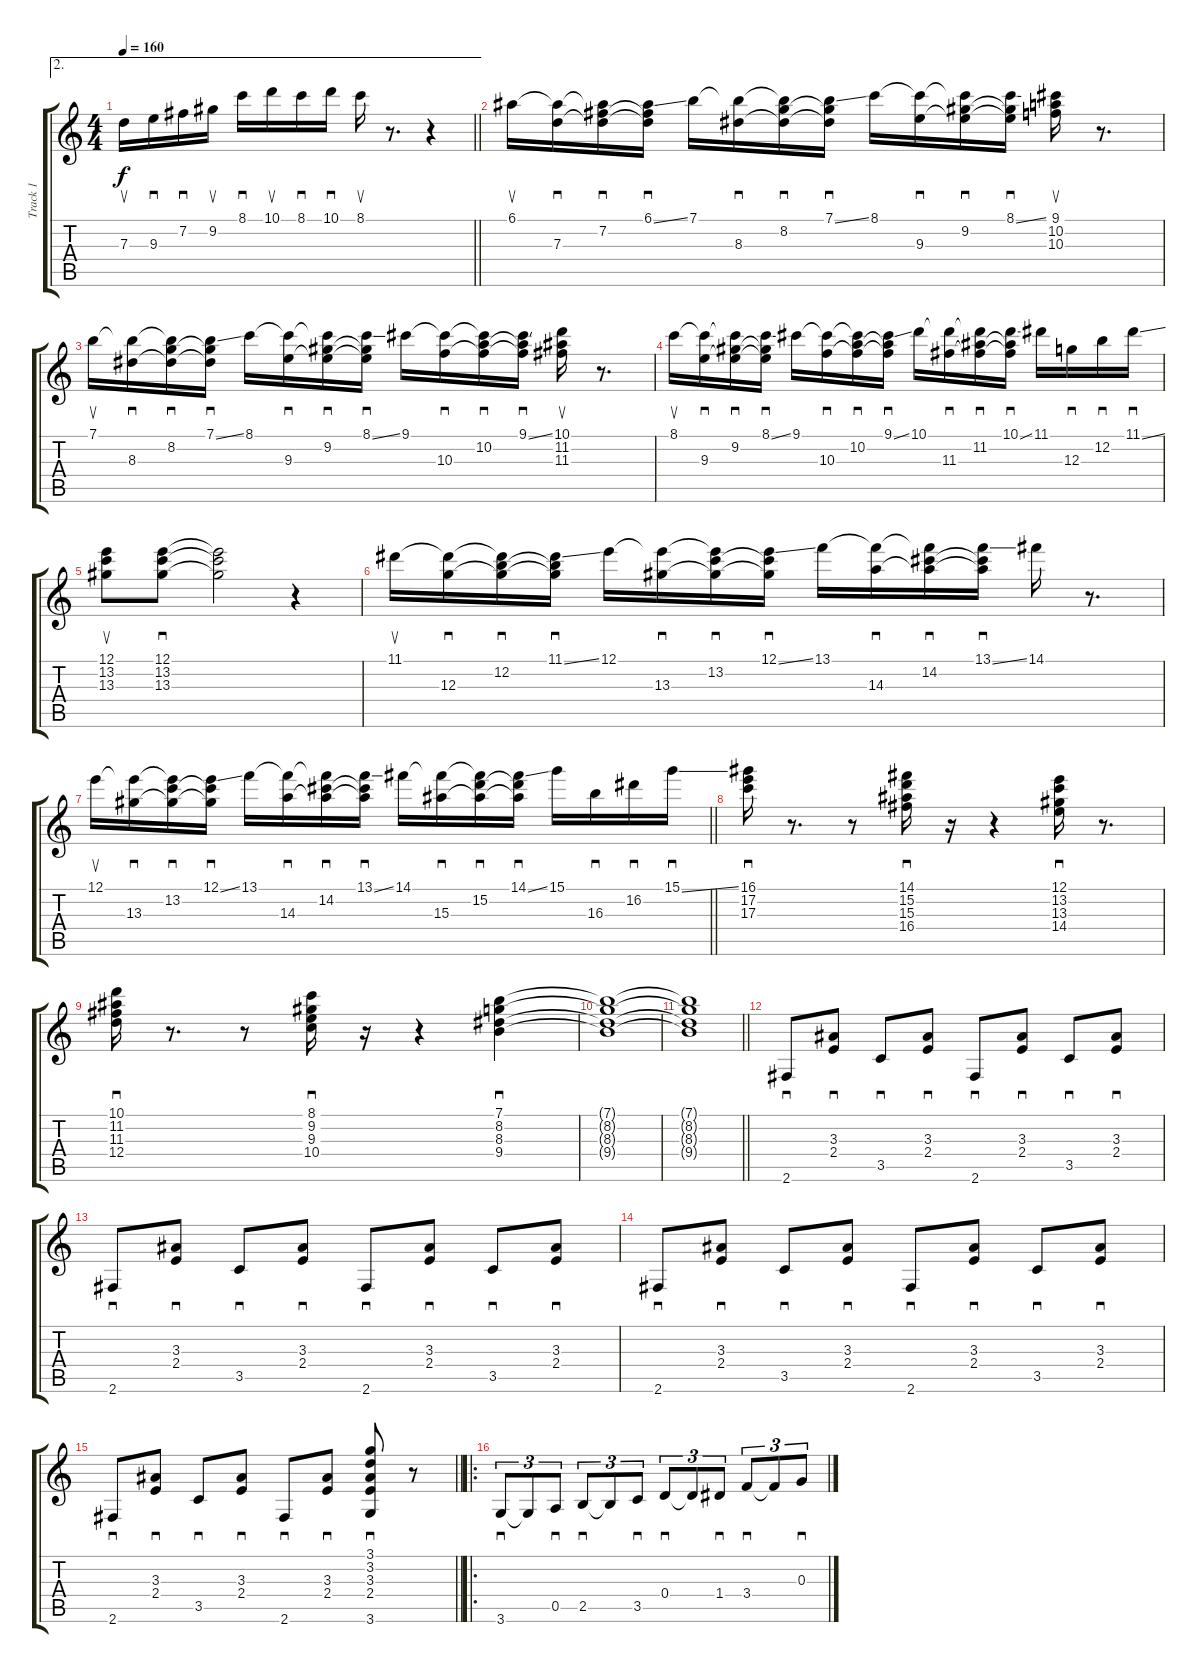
\track ("Track 1" "Track 1") {instrument acousticguitarnylon}
\staff {score tabs}
\tuning (E4 B3 G3 D3 A2 E2) {hide}
\ae 2
\ts (4 4)
\tempo 160
\clef g2
\barLineRight lightlight
\ks c
7.3.16{su dy f} 9.3.16{sd} 7.2.16{sd} 9.2.16{su} 8.1.16{sd} 10.1.16{su} 8.1.16{sd} 10.1.16{sd} 8.1.16{su} r.8{d} r.4 |
6.1.16{su} (6.1{t} 7.3).16{sd} (6.1{t} 7.2 7.3{t}).16{sd} (6.1{ss} 7.2{t} 7.3{t}).16{sd} 7.1.16 (7.1{t} 8.3).16{sd} (7.1{t} 8.2 8.3{t}).16{sd} (7.1{ss} 8.2{t} 8.3{t}).16{sd} 8.1.16 (8.1{t} 9.3).16{sd} (8.1{t} 9.2 9.3{t}).16{sd} (8.1{ss} 9.2{t} 9.3{t}).16{sd} (9.1 10.2 10.3).16{su} r.8{d} |
7.1.16{su} (7.1{t} 8.3).16{sd} (7.1{t} 8.2 8.3{t}).16{sd} (7.1{ss} 8.2{t} 8.3{t}).16{sd} 8.1.16 (8.1{t} 9.3).16{sd} (8.1{t} 9.2 9.3{t}).16{sd} (8.1{ss} 9.2{t} 9.3{t}).16{sd} 9.1.16 (9.1{t} 10.3).16{sd} (9.1{t} 10.2 10.3{t}).16{sd} (9.1{ss} 10.2{t} 10.3{t}).16{sd} (10.1 11.2 11.3).16{su} r.8{d} |
8.1.16{su} (8.1{t} 9.3).16{sd} (8.1{t} 9.2 9.3{t}).16{sd} (8.1{ss} 9.2{t} 9.3{t}).16{sd} 9.1.16 (9.1{t} 10.3).16{sd} (9.1{t} 10.2 10.3{t}).16{sd} (9.1{ss} 10.2{t} 10.3{t}).16{sd} 10.1.16 (10.1{t} 11.3).16{sd} (10.1{t} 11.2 11.3{t}).16{sd} (10.1{ss} 11.2{t} 11.3{t}).16{sd} 11.1.16 12.3.16{sd} 12.2.16{sd} 11.1{ss}.16{sd} |
(12.1 13.2 13.3).8{su} (12.1 13.2 13.3).8{sd} (12.1{t} 13.2{t} 13.3{t}).2 r.4 |
11.1.16{su} (11.1{t} 12.3).16{sd} (11.1{t} 12.2 12.3{t}).16{sd} (11.1{ss} 12.2{t} 12.3{t}).16{sd} 12.1.16 (12.1{t} 13.3).16{sd} (12.1{t} 13.2 13.3{t}).16{sd} (12.1{ss} 13.2{t} 13.3{t}).16{sd} 13.1.16 (13.1{t} 14.3).16{sd} (13.1{t} 14.2 14.3{t}).16{sd} (13.1{ss} 14.2{t} 14.3{t}).16{sd} 14.1.16 r.8{d} |
\barLineRight lightlight
12.1.16{su} (12.1{t} 13.3).16{sd} (12.1{t} 13.2 13.3{t}).16{sd} (12.1{ss} 13.2{t} 13.3{t}).16{sd} 13.1.16 (13.1{t} 14.3).16{sd} (13.1{t} 14.2 14.3{t}).16{sd} (13.1{ss} 14.2{t} 14.3{t}).16{sd} 14.1.16 (14.1{t} 15.3).16{sd} (14.1{t} 15.2 15.3{t}).16{sd} (14.1{ss} 15.2{t} 15.3{t}).16{sd} 15.1.16 16.3.16{sd} 16.2.16{sd} 15.1{ss}.16{sd} |
(16.1 17.2 17.3).16{sd} r.8{d} r.8 (14.1 15.2 15.3 16.4).16{sd} r.16 r.4 (12.1 13.2 13.3 14.4).16{sd} r.8{d} |
(10.1 11.2 11.3 12.4).16{sd} r.8{d} r.8 (8.1 9.2 9.3 10.4).16{sd} r.16 r.4 (7.1 8.2 8.3 9.4).4{sd} |
(7.1{t} 8.2{t} 8.3{t} 9.4{t}).1 |
\barLineRight lightlight
(7.1{t} 8.2{t} 8.3{t} 9.4{t}).1 |
2.6.8{sd} (3.3 2.4).8{sd} 3.5.8{sd} (3.3 2.4).8{sd} 2.6.8{sd} (3.3 2.4).8{sd} 3.5.8{sd} (3.3 2.4).8{sd} |
2.6.8{sd} (3.3 2.4).8{sd} 3.5.8{sd} (3.3 2.4).8{sd} 2.6.8{sd} (3.3 2.4).8{sd} 3.5.8{sd} (3.3 2.4).8{sd} |
2.6.8{sd} (3.3 2.4).8{sd} 3.5.8{sd} (3.3 2.4).8{sd} 2.6.8{sd} (3.3 2.4).8{sd} 3.5.8{sd} (3.3 2.4).8{sd} |
\barLineRight lightlight
2.6.8{sd} (3.3 2.4).8{sd} 3.5.8{sd} (3.3 2.4).8{sd} 2.6.8{sd} (3.3 2.4).8{sd} (3.1 3.2 3.3 2.4 3.6).8{sd} r.8 |
\ro
3.6.8{sd tu (3 2)} 3.6{t}.8{tu (3 2)} 0.5.8{sd tu (3 2)} 2.5.8{sd tu (3 2)} 2.5{t}.8{tu (3 2)} 3.5.8{sd tu (3 2)} 0.4.8{sd tu (3 2)} 0.4{t}.8{tu (3 2)} 1.4.8{sd tu (3 2)} 3.4.8{sd tu (3 2)} 3.4{t}.8{tu (3 2)} 0.3.8{sd tu (3 2)}
